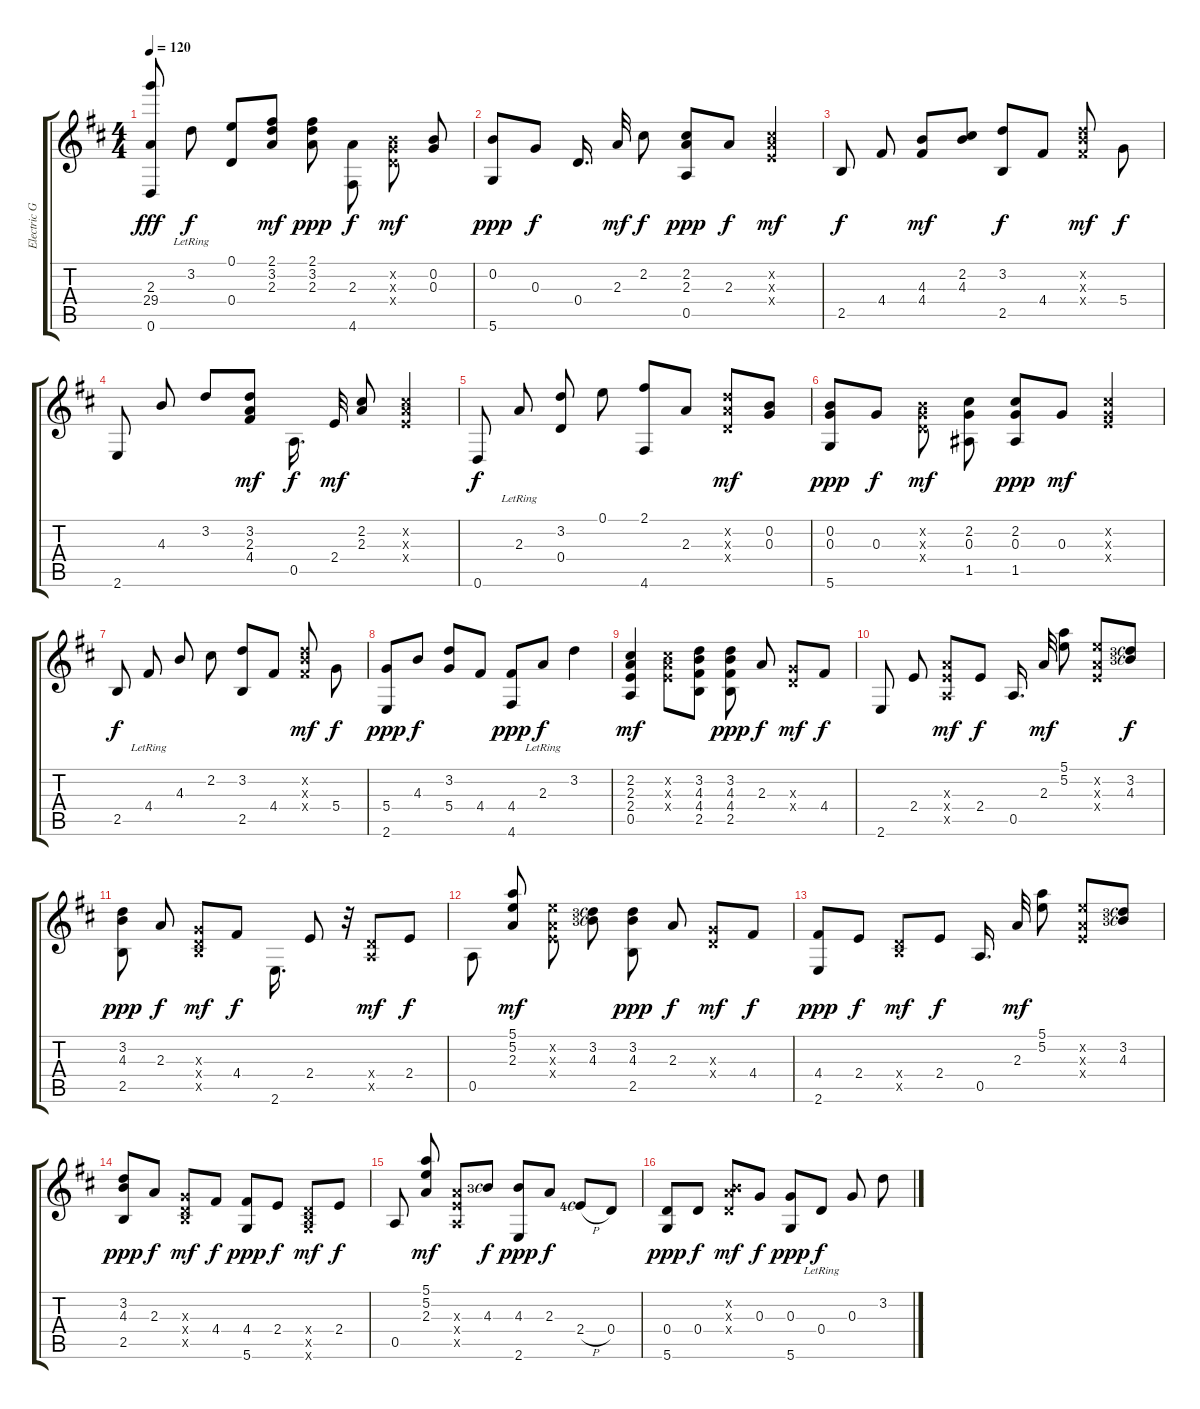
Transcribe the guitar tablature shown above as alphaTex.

\track ("Electric Guitar" "Electric G") {instrument acousticguitarsteel}
\staff {score tabs}
\tuning (E4 B3 G3 D3 A2 D2) {hide}
\ts (4 4)
\tempo 120
\clef g2
\ks d
(2.3 29.4 0.6).8{dy fff instrument acousticguitarsteel beam Up beam split} 3.2{lr}.8{dy f} (0.1 0.4).8 (2.1 3.2 2.3).8{dy mf} (2.1 3.2 2.3).8{dy ppp beam split} (2.3 4.6).8{dy f beam Down beam split} (0.2{x} 0.3{x} 0.4{x}).8{dy mf beam Down beam split} (0.2 0.3).8 |
(0.2 5.6).8{dy ppp} 0.3.8{dy f} 0.4.16{d beam split} 2.3.32{dy mf beam Up beam split} 2.2.8{dy f} (2.2 2.3 0.5).8{dy ppp} 2.3.8{dy f beam split} (2.2{x} 2.3{x} 2.4{x}).4{dy mf beam Up} |
2.5.8{dy f beam split} 4.4.8{beam Up beam split} (4.3 4.4).8{dy mf} (2.2 4.3).8 (3.2 2.5).8{dy f} 4.4.8{beam split} (3.2{x} 4.3{x} 4.4{x}).8{dy mf beam Up beam split} 5.4.8{dy f beam Down} |
2.6.8{beam split} 4.3.8{beam Up beam split} 3.2.8 (3.2 2.3 4.4).8{dy mf beam split} 0.5.16{d dy f beam Down beam split} 2.4.32{dy mf beam Up beam split} (2.2 2.3).8{beam Up beam split} (2.2{x} 2.3{x} 2.4{x}).4{beam Up} |
0.6.8{dy f beam split} 2.3{lr}.8{beam Up beam split} (3.2 0.4).8{beam Up beam split} 0.1.8 (2.1 4.6).8 2.3.8 (3.2{x} 2.3{x} 0.4{x}).8{dy mf} (0.2 0.3).8 |
(0.2 0.3 5.6).8{dy ppp} 0.3.8{dy f beam split} (0.2{x} 0.3{x} 0.4{x}).8{dy mf beam Down beam split} (2.2 0.3 1.5).8{beam Down beam split} (2.2 0.3 1.5).8{dy ppp} 0.3.8{dy mf beam split} (2.2{x} 0.3{x} 2.4{x}).4{beam Up} |
2.5.8{dy f beam split} 4.4{lr}.8{beam Up} 4.3.8{beam Up beam split} 2.2.8 (3.2 2.5).8 4.4.8{beam split} (3.2{x} 4.3{x} 4.4{x}).8{dy mf beam Up beam split} 5.4.8{dy f beam Down} |
(5.4 2.6).8{dy ppp} 4.3.8{dy f} (3.2 5.4).8 4.4.8 (4.4 4.6).8{dy ppp} 2.3{lr}.8{dy f} 3.2.4 |
(2.2 2.3 2.4 0.5).4{dy mf beam Up beam split} (2.2{x} 2.3{x} 2.4{x}).8{beam Down} (3.2 4.3 4.4 2.5).8{beam Down} (3.2 4.3 4.4 2.5).8{dy ppp beam Down beam split} 2.3.8{dy f} (0.3{x} 0.4{x}).8{dy mf} 4.4.8{dy f} |
2.6.8{beam split} 2.4.8{beam Up beam split} (2.3{x} 2.4{x} 0.5{x}).8{dy mf} 2.4.8{dy f} 0.5.16{d beam split} 2.3.32{dy mf beam Up beam split} (5.1 5.2).8 (5.2{x} 2.3{x} 2.4{x}).8 (3.2{lf 4 rf 5} 4.3{lf 4 rf 5}).8{dy f} |
(3.2 4.3 2.5).8{dy ppp beam Down beam split} 2.3.8{dy f} (0.3{x} 0.4{x} 2.5{x}).8{dy mf} 4.4.8{dy f beam split} 2.6.16{d beam Down beam split} 2.4.8{beam Up} r.32 (0.4{x} 0.5{x}).8{dy mf} 2.4.8{dy f} |
0.5.8{beam Down beam split} (5.1 5.2 2.3).8{dy mf beam Up beam split} (5.2{x} 2.3{x} 2.4{x}).8{beam Down beam split} (3.2{lf 4 rf 5} 4.3{lf 4 rf 5}).8{beam split} (3.2 4.3 2.5).8{dy ppp beam Down beam split} 2.3.8{dy f} (0.3{x} 0.4{x}).8{dy mf} 4.4.8{dy f} |
(4.4 2.6).8{dy ppp} 2.4.8{dy f} (0.4{x} 2.5{x}).8{dy mf} 2.4.8{dy f} 0.5.16{d beam split} 2.3.32{dy mf beam Up beam split} (5.1 5.2).8 (5.2{x} 2.3{x} 2.4{x}).8 (3.2{lf 4 rf 5} 4.3{lf 4 rf 5}).8 |
(3.2 4.3 2.5).8{dy ppp} 2.3.8{dy f} (0.3{x} 0.4{x} 2.5{x}).8{dy mf} 4.4.8{dy f} (4.4 5.6).8{dy ppp} 2.4.8{dy f} (0.4{x} 2.5{x} 5.6{x}).8{dy mf} 2.4.8{dy f} |
0.5.8{beam split} (5.1 5.2 2.3).8{dy mf beam Up beam split} (2.3{x} 2.4{x} 0.5{x}).8 4.3{lf 4 rf 5}.8{dy f} (4.3 2.6).8{dy ppp} 2.3.8{dy f} 2.4{h lf 5 rf 5}.8 0.4.8 |
(0.4 5.6).8{dy ppp} 0.4.8{dy f} (0.2{x} 2.3{x} 0.4{x}).8{dy mf} 0.3.8{dy f} (0.3 5.6).8{dy ppp} 0.4{lr}.8{dy f beam split} 0.3.8{beam Up beam split} 3.2.8
